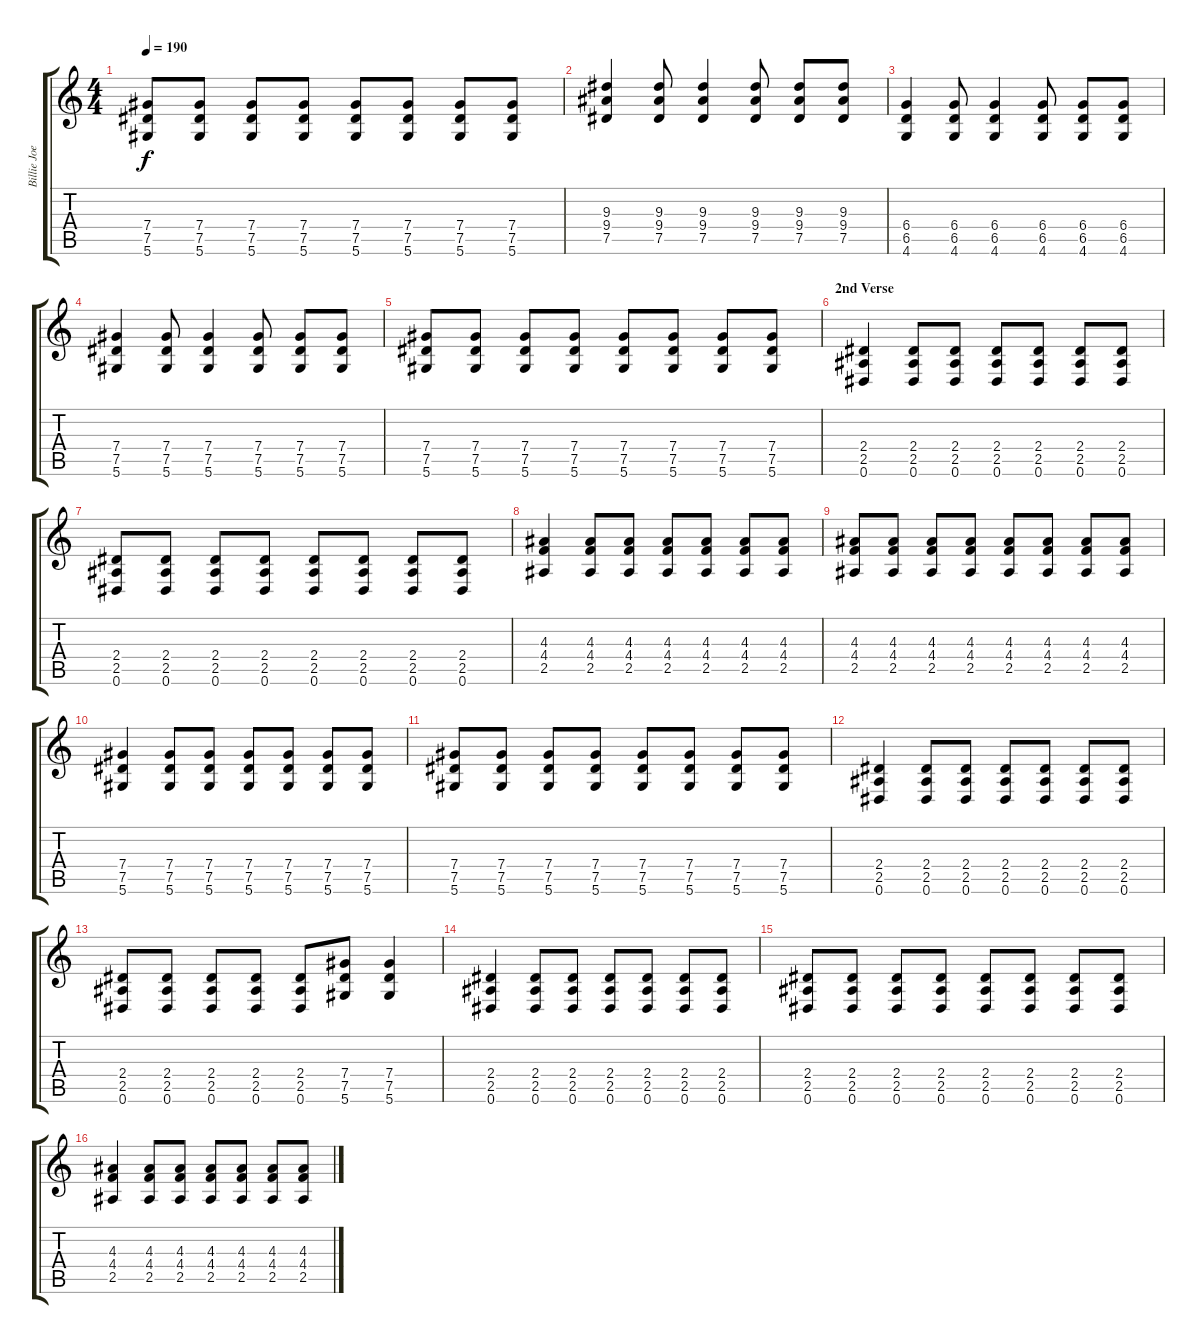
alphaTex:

\track ("Billie Joe Armstrong (Guitar)" "Billie Joe") {instrument distortionguitar}
\staff {score tabs}
\tuning (Eb4 Bb3 Gb3 Db3 Ab2 Eb2) {hide}
\ts (4 4)
\tempo 190
\clef g2
\ks c
(7.4 7.5 5.6).8{dy f} (7.4 7.5 5.6).8 (7.4 7.5 5.6).8 (7.4 7.5 5.6).8 (7.4 7.5 5.6).8 (7.4 7.5 5.6).8 (7.4 7.5 5.6).8 (7.4 7.5 5.6).8 |
(9.3 9.4 7.5).4 (9.3 9.4 7.5).8 (9.3 9.4 7.5).4 (9.3 9.4 7.5).8 (9.3 9.4 7.5).8 (9.3 9.4 7.5).8 |
(6.4 6.5 4.6).4 (6.4 6.5 4.6).8 (6.4 6.5 4.6).4 (6.4 6.5 4.6).8 (6.4 6.5 4.6).8 (6.4 6.5 4.6).8 |
(7.4 7.5 5.6).4 (7.4 7.5 5.6).8 (7.4 7.5 5.6).4 (7.4 7.5 5.6).8 (7.4 7.5 5.6).8 (7.4 7.5 5.6).8 |
(7.4 7.5 5.6).8 (7.4 7.5 5.6).8 (7.4 7.5 5.6).8 (7.4 7.5 5.6).8 (7.4 7.5 5.6).8 (7.4 7.5 5.6).8 (7.4 7.5 5.6).8 (7.4 7.5 5.6).8 |
\section ("" "2nd Verse")
(2.4 2.5 0.6).4 (2.4 2.5 0.6).8 (2.4 2.5 0.6).8 (2.4 2.5 0.6).8 (2.4 2.5 0.6).8 (2.4 2.5 0.6).8 (2.4 2.5 0.6).8 |
(2.4 2.5 0.6).8 (2.4 2.5 0.6).8 (2.4 2.5 0.6).8 (2.4 2.5 0.6).8 (2.4 2.5 0.6).8 (2.4 2.5 0.6).8 (2.4 2.5 0.6).8 (2.4 2.5 0.6).8 |
(4.3 4.4 2.5).4 (4.3 4.4 2.5).8 (4.3 4.4 2.5).8 (4.3 4.4 2.5).8 (4.3 4.4 2.5).8 (4.3 4.4 2.5).8 (4.3 4.4 2.5).8 |
(4.3 4.4 2.5).8 (4.3 4.4 2.5).8 (4.3 4.4 2.5).8 (4.3 4.4 2.5).8 (4.3 4.4 2.5).8 (4.3 4.4 2.5).8 (4.3 4.4 2.5).8 (4.3 4.4 2.5).8 |
(7.4 7.5 5.6).4 (7.4 7.5 5.6).8 (7.4 7.5 5.6).8 (7.4 7.5 5.6).8 (7.4 7.5 5.6).8 (7.4 7.5 5.6).8 (7.4 7.5 5.6).8 |
(7.4 7.5 5.6).8 (7.4 7.5 5.6).8 (7.4 7.5 5.6).8 (7.4 7.5 5.6).8 (7.4 7.5 5.6).8 (7.4 7.5 5.6).8 (7.4 7.5 5.6).8 (7.4 7.5 5.6).8 |
(2.4 2.5 0.6).4 (2.4 2.5 0.6).8 (2.4 2.5 0.6).8 (2.4 2.5 0.6).8 (2.4 2.5 0.6).8 (2.4 2.5 0.6).8 (2.4 2.5 0.6).8 |
(2.4 2.5 0.6).8 (2.4 2.5 0.6).8 (2.4 2.5 0.6).8 (2.4 2.5 0.6).8 (2.4 2.5 0.6).8 (7.4 7.5 5.6).8 (7.4 7.5 5.6).4 |
(2.4 2.5 0.6).4 (2.4 2.5 0.6).8 (2.4 2.5 0.6).8 (2.4 2.5 0.6).8 (2.4 2.5 0.6).8 (2.4 2.5 0.6).8 (2.4 2.5 0.6).8 |
(2.4 2.5 0.6).8 (2.4 2.5 0.6).8 (2.4 2.5 0.6).8 (2.4 2.5 0.6).8 (2.4 2.5 0.6).8 (2.4 2.5 0.6).8 (2.4 2.5 0.6).8 (2.4 2.5 0.6).8 |
(4.3 4.4 2.5).4 (4.3 4.4 2.5).8 (4.3 4.4 2.5).8 (4.3 4.4 2.5).8 (4.3 4.4 2.5).8 (4.3 4.4 2.5).8 (4.3 4.4 2.5).8
